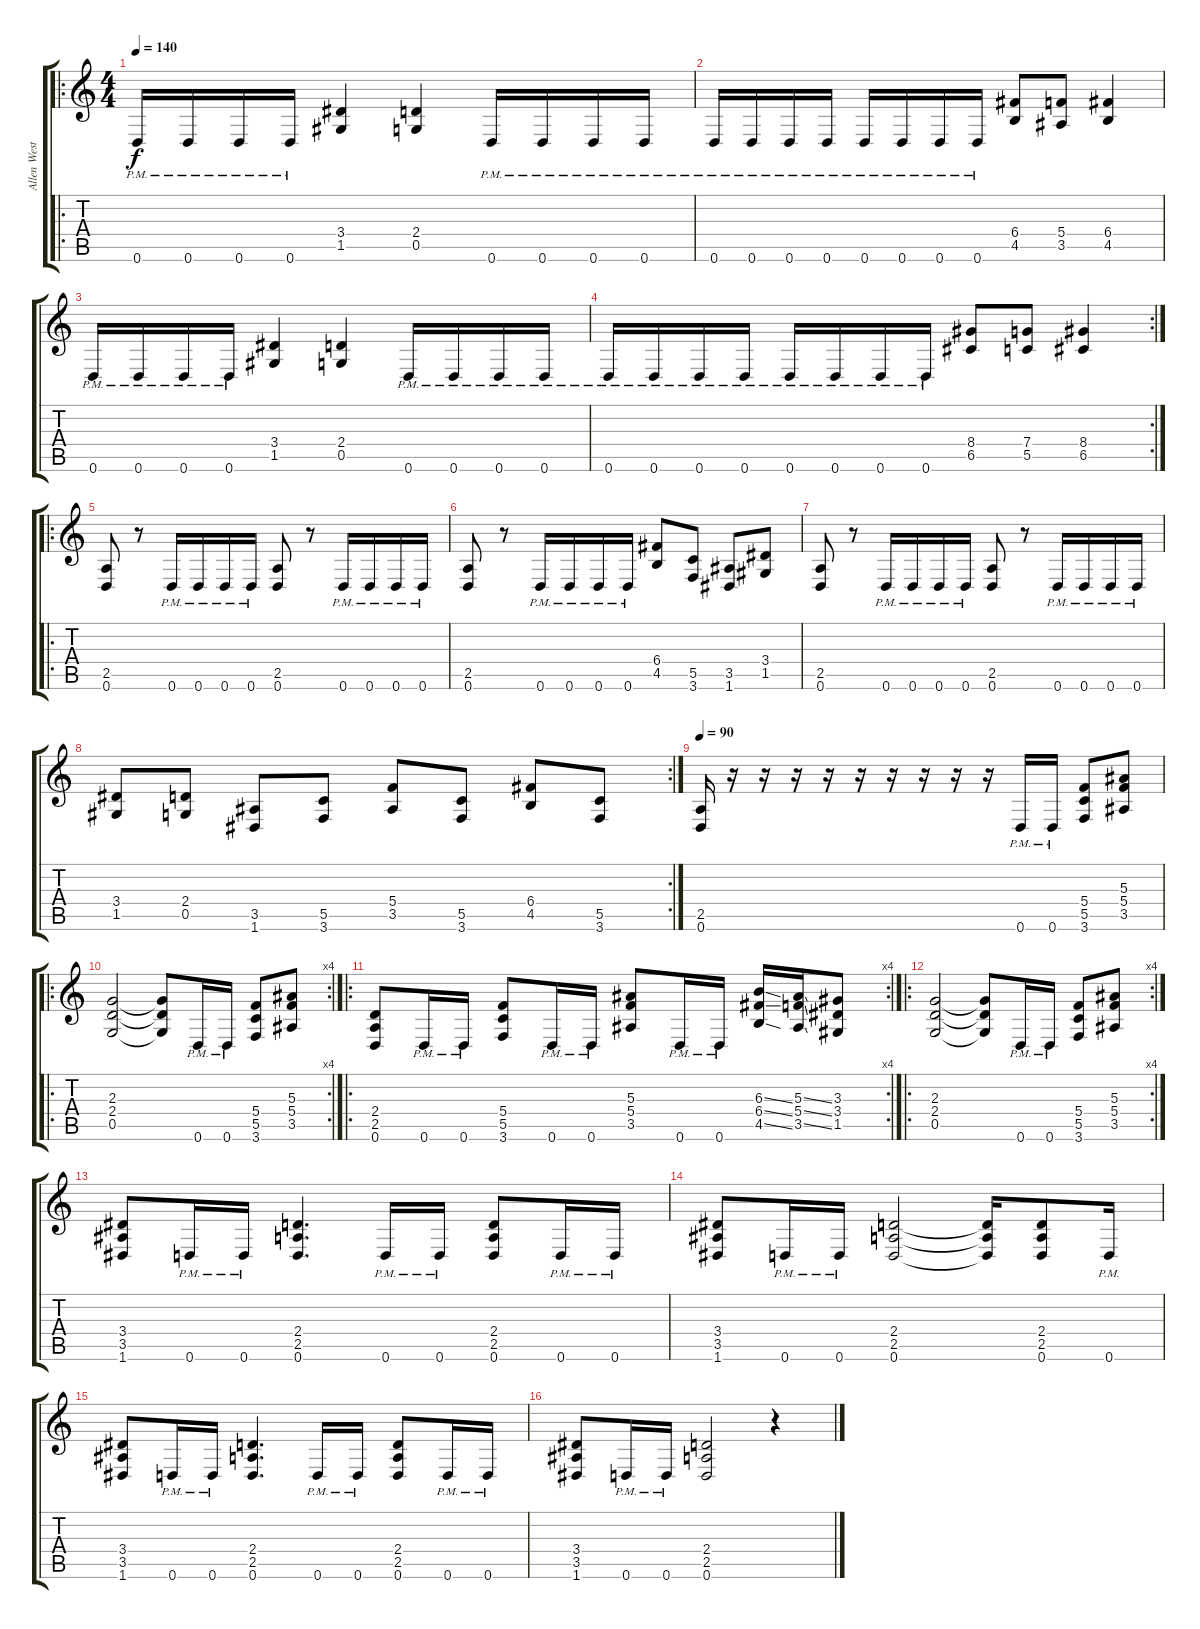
\track ("Allen West" "Allen West") {instrument distortionguitar}
\staff {score tabs}
\tuning (D4 A3 F3 C3 G2 D2) {hide}
\ro
\ts (4 4)
\tempo 140
\clef g2
\ks c
0.6{pm}.16{dy f} 0.6{pm}.16 0.6{pm}.16 0.6{pm}.16 (3.4 1.5).4 (2.4 0.5).4 0.6{pm}.16 0.6{pm}.16 0.6{pm}.16 0.6{pm}.16 |
0.6{pm}.16 0.6{pm}.16 0.6{pm}.16 0.6{pm}.16 0.6{pm}.16 0.6{pm}.16 0.6{pm}.16 0.6{pm}.16 (6.4 4.5).8 (5.4 3.5).8 (6.4 4.5).4 |
0.6{pm}.16 0.6{pm}.16 0.6{pm}.16 0.6{pm}.16 (3.4 1.5).4 (2.4 0.5).4 0.6{pm}.16 0.6{pm}.16 0.6{pm}.16 0.6{pm}.16 |
\rc 2
0.6{pm}.16 0.6{pm}.16 0.6{pm}.16 0.6{pm}.16 0.6{pm}.16 0.6{pm}.16 0.6{pm}.16 0.6{pm}.16 (8.4 6.5).8 (7.4 5.5).8 (8.4 6.5).4 |
\ro
(2.5 0.6).8 r.8 0.6{pm}.16 0.6{pm}.16 0.6{pm}.16 0.6{pm}.16 (2.5 0.6).8 r.8 0.6{pm}.16 0.6{pm}.16 0.6{pm}.16 0.6{pm}.16 |
(2.5 0.6).8 r.8 0.6{pm}.16 0.6{pm}.16 0.6{pm}.16 0.6{pm}.16 (6.4 4.5).8 (5.5 3.6).8 (3.5 1.6).8 (3.4 1.5).8 |
(2.5 0.6).8 r.8 0.6{pm}.16 0.6{pm}.16 0.6{pm}.16 0.6{pm}.16 (2.5 0.6).8 r.8 0.6{pm}.16 0.6{pm}.16 0.6{pm}.16 0.6{pm}.16 |
\rc 2
(3.4 1.5).8 (2.4 0.5).8 (3.5 1.6).8 (5.5 3.6).8 (5.4 3.5).8 (5.5 3.6).8 (6.4 4.5).8 (5.5 3.6).8 |
\tempo 90
(2.5 0.6).16 r.16 r.16 r.16 r.16 r.16 r.16 r.16 r.16 r.16 0.6{pm}.16 0.6{pm}.16 (5.4 5.5 3.6).8 (5.3 5.4 3.5).8 |
\ro
\rc 4
(2.3 2.4 0.5).2 (2.3{t} 2.4{t} 0.5{t}).8 0.6{pm}.16 0.6{pm}.16 (5.4 5.5 3.6).8 (5.3 5.4 3.5).8 |
\ro
\rc 4
(2.4 2.5 0.6).8 0.6{pm}.16 0.6{pm}.16 (5.4 5.5 3.6).8 0.6{pm}.16 0.6{pm}.16 (5.3 5.4 3.5).8 0.6{pm}.16 0.6{pm}.16 (6.3{ss} 6.4{ss} 4.5{ss}).16 (5.3{ss} 5.4{ss} 3.5{ss}).16 (3.3 3.4 1.5).8 |
\ro
\rc 4
(2.3 2.4 0.5).2 (2.3{t} 2.4{t} 0.5{t}).8 0.6{pm}.16 0.6{pm}.16 (5.4 5.5 3.6).8 (5.3 5.4 3.5).8 |
(3.4 3.5 1.6).8 0.6{pm}.16 0.6{pm}.16 (2.4 2.5 0.6).4{d} 0.6{pm}.16 0.6{pm}.16 (2.4 2.5 0.6).8 0.6{pm}.16 0.6{pm}.16 |
(3.4 3.5 1.6).8 0.6{pm}.16 0.6{pm}.16 (2.4 2.5 0.6).2 (2.4{t} 2.5{t} 0.6{t}).16 (2.4 2.5 0.6).8 0.6{pm}.16 |
(3.4 3.5 1.6).8 0.6{pm}.16 0.6{pm}.16 (2.4 2.5 0.6).4{d} 0.6{pm}.16 0.6{pm}.16 (2.4 2.5 0.6).8 0.6{pm}.16 0.6{pm}.16 |
(3.4 3.5 1.6).8 0.6{pm}.16 0.6{pm}.16 (2.4 2.5 0.6).2 r.4
